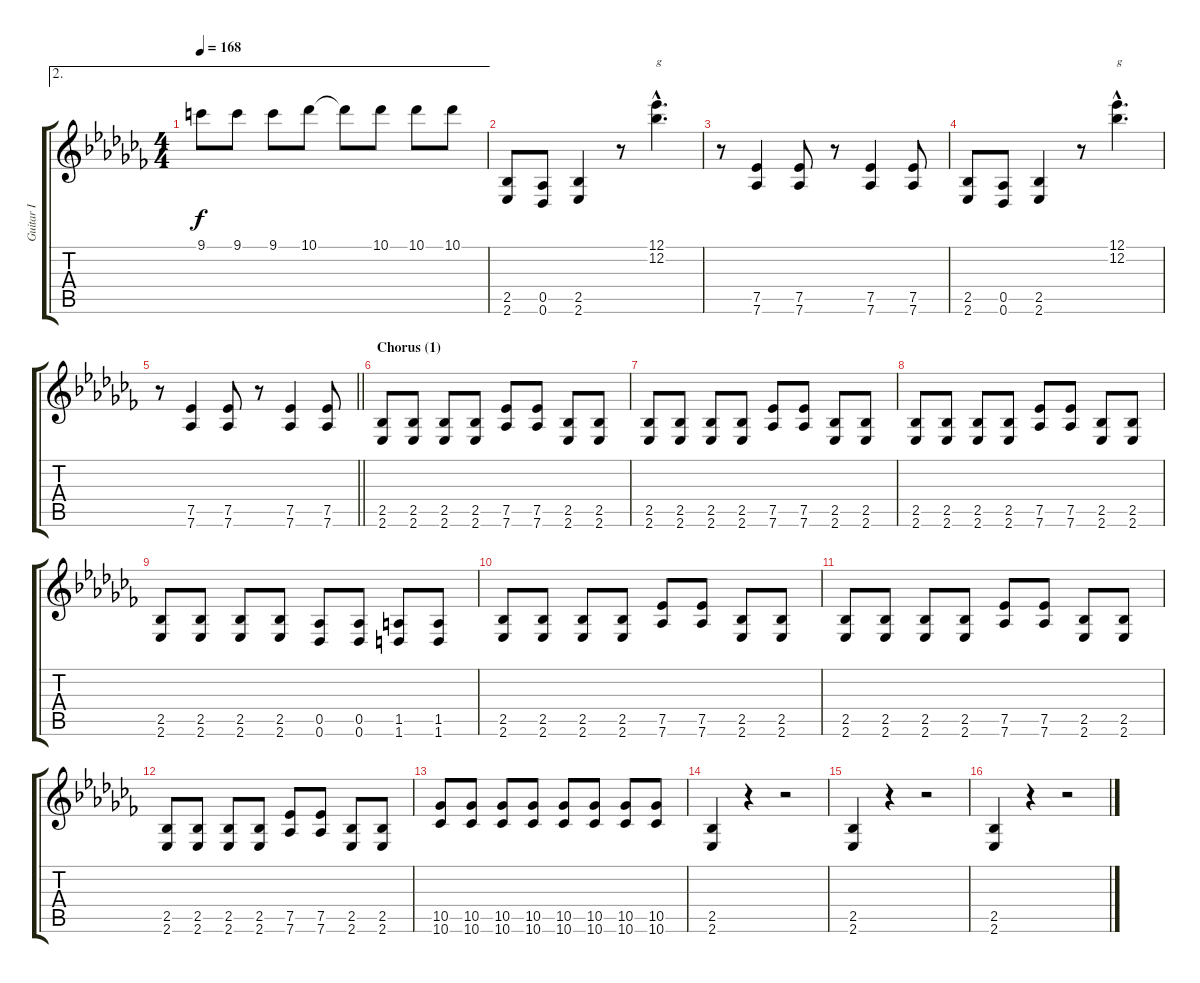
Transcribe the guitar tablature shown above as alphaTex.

\track ("Guitar I" "Guitar I") {instrument distortionguitar}
\staff {score tabs}
\tuning (Eb4 Bb3 Gb3 Db3 Ab2 Db2) {hide}
\ae 2
\ts (4 4)
\tempo 168
\clef g2
\ks abminor
9.1.8{dy f} 9.1.8 9.1.8 10.1.8 10.1{t}.8 10.1.8 10.1.8 10.1.8 |
(2.5 2.6).8 (0.5 0.6).8 (2.5 2.6).4 r.8 (12.1{hac} 12.2{hac}).4{d txt "g"} |
r.8 (7.5 7.6).4 (7.5 7.6).8 r.8 (7.5 7.6).4 (7.5 7.6).8 |
(2.5 2.6).8 (0.5 0.6).8 (2.5 2.6).4 r.8 (12.1{hac} 12.2{hac}).4{d txt "g"} |
\barLineRight lightlight
r.8 (7.5 7.6).4 (7.5 7.6).8 r.8 (7.5 7.6).4 (7.5 7.6).8 |
\section ("" "Chorus (1)")
(2.5 2.6).8 (2.5 2.6).8 (2.5 2.6).8 (2.5 2.6).8 (7.5 7.6).8 (7.5 7.6).8 (2.5 2.6).8 (2.5 2.6).8 |
(2.5 2.6).8 (2.5 2.6).8 (2.5 2.6).8 (2.5 2.6).8 (7.5 7.6).8 (7.5 7.6).8 (2.5 2.6).8 (2.5 2.6).8 |
(2.5 2.6).8 (2.5 2.6).8 (2.5 2.6).8 (2.5 2.6).8 (7.5 7.6).8 (7.5 7.6).8 (2.5 2.6).8 (2.5 2.6).8 |
(2.5 2.6).8 (2.5 2.6).8 (2.5 2.6).8 (2.5 2.6).8 (0.5 0.6).8 (0.5 0.6).8 (1.5 1.6).8 (1.5 1.6).8 |
(2.5 2.6).8 (2.5 2.6).8 (2.5 2.6).8 (2.5 2.6).8 (7.5 7.6).8 (7.5 7.6).8 (2.5 2.6).8 (2.5 2.6).8 |
(2.5 2.6).8 (2.5 2.6).8 (2.5 2.6).8 (2.5 2.6).8 (7.5 7.6).8 (7.5 7.6).8 (2.5 2.6).8 (2.5 2.6).8 |
(2.5 2.6).8 (2.5 2.6).8 (2.5 2.6).8 (2.5 2.6).8 (7.5 7.6).8 (7.5 7.6).8 (2.5 2.6).8 (2.5 2.6).8 |
(10.5 10.6).8 (10.5 10.6).8 (10.5 10.6).8 (10.5 10.6).8 (10.5 10.6).8 (10.5 10.6).8 (10.5 10.6).8 (10.5 10.6).8 |
(2.5 2.6).4 r.4 r.2 |
(2.5 2.6).4 r.4 r.2 |
(2.5 2.6).4 r.4 r.2
